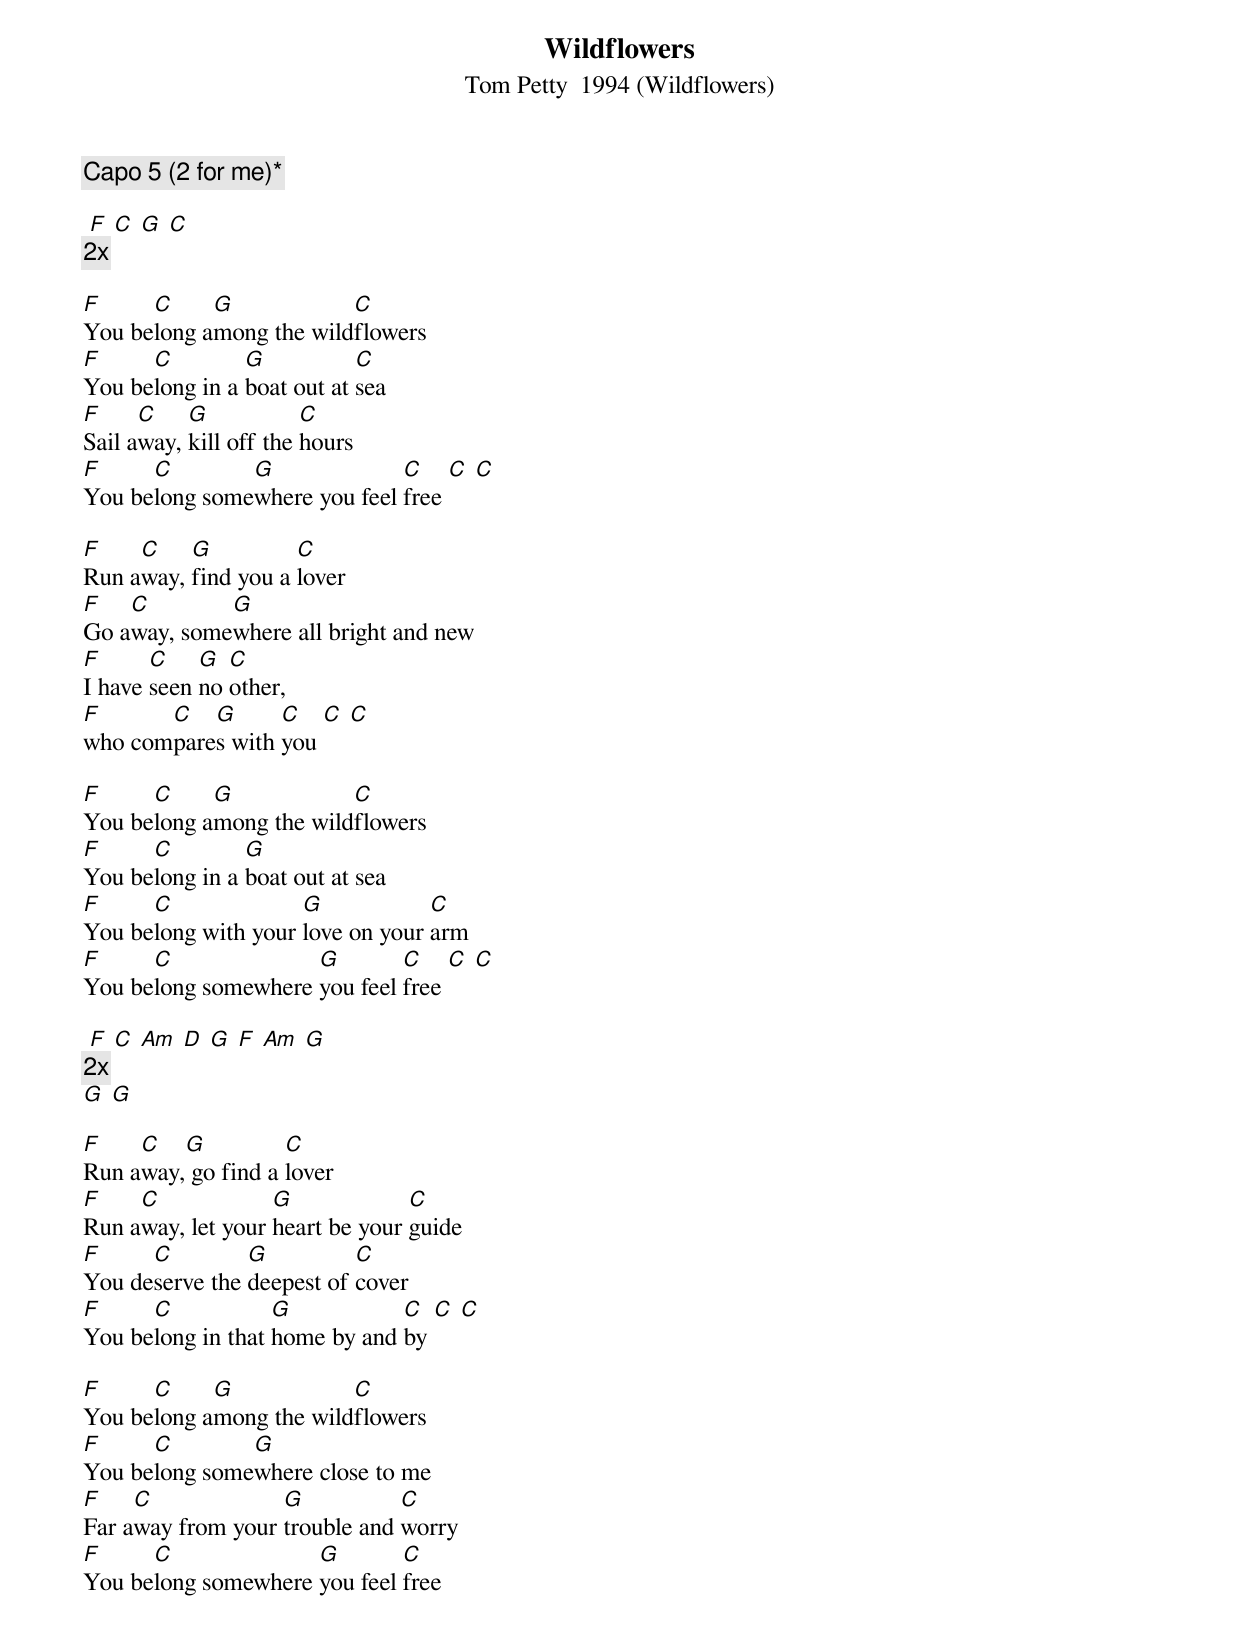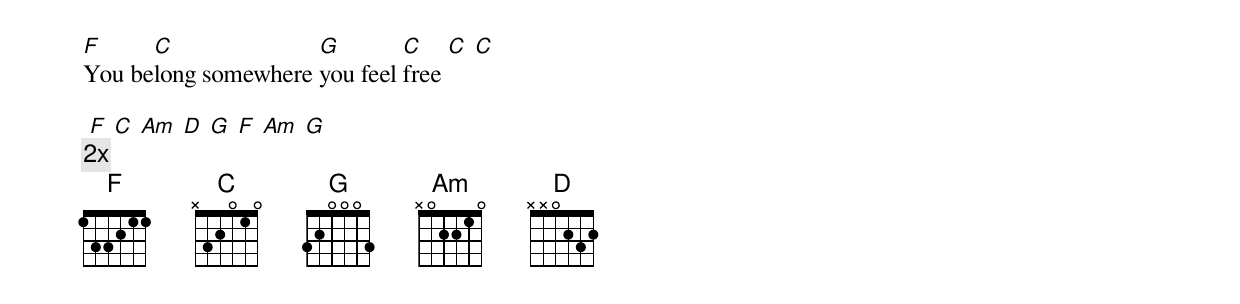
{title: Wildflowers}
{subtitle: Tom Petty  1994 (Wildflowers)}

{c:Capo 5 (2 for me)*}

 [F] [C] [G] [C]
{c: 2x}

[F]You be[C]long a[G]mong the wild[C]flowers
[F]You be[C]long in a [G]boat out at [C]sea
[F]Sail a[C]way, [G]kill off the [C]hours
[F]You be[C]long some[G]where you feel [C]free [C] [C]

[F]Run a[C]way, [G]find you a [C]lover
[F]Go a[C]way, some[G]where all bright and new
[F]I have [C]seen [G]no [C]other,
[F]who com[C]pare[G]s with [C]you [C] [C]

[F]You be[C]long a[G]mong the wild[C]flowers
[F]You be[C]long in a [G]boat out at sea
[F]You be[C]long with your [G]love on your [C]arm
[F]You be[C]long somewhere [G]you feel [C]free [C] [C]

 [F] [C] [Am] [D] [G] [F] [Am] [G]
{c: 2x}
[G] [G]

[F]Run a[C]way,[G] go find a [C]lover
[F]Run a[C]way, let your [G]heart be your [C]guide
[F]You de[C]serve the [G]deepest of [C]cover
[F]You be[C]long in that [G]home by and [C]by [C] [C]

[F]You be[C]long a[G]mong the wild[C]flowers
[F]You be[C]long some[G]where close to me
[F]Far a[C]way from your [G]trouble and [C]worry
[F]You be[C]long somewhere [G]you feel [C]free

[F]You be[C]long somewhere [G]you feel [C]free [C] [C]

 [F] [C] [Am] [D] [G] [F] [Am] [G]
{c:2x}
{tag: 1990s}
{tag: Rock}
